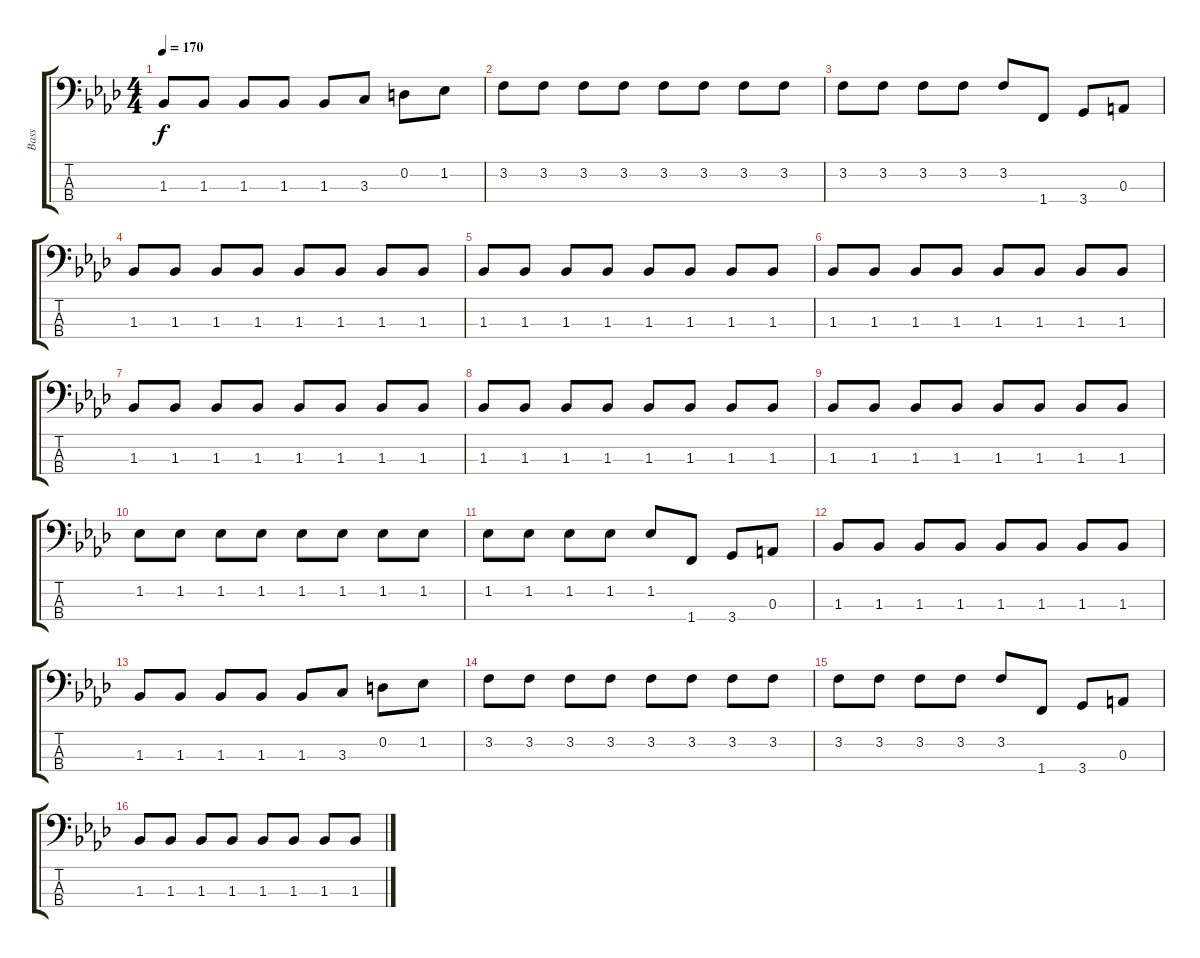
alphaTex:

\track ("Bass" "Bass") {instrument electricbassfinger}
\staff {score tabs}
\tuning (G2 D2 A1 E1) {hide}
\ts (4 4)
\tempo 170
\clef f4
\ks ab
1.3.8{dy f} 1.3.8 1.3.8 1.3.8 1.3.8 3.3.8 0.2.8 1.2.8 |
3.2.8 3.2.8 3.2.8 3.2.8 3.2.8 3.2.8 3.2.8 3.2.8 |
3.2.8 3.2.8 3.2.8 3.2.8 3.2.8 1.4.8 3.4.8 0.3.8 |
1.3.8 1.3.8 1.3.8 1.3.8 1.3.8 1.3.8 1.3.8 1.3.8 |
1.3.8 1.3.8 1.3.8 1.3.8 1.3.8 1.3.8 1.3.8 1.3.8 |
1.3.8 1.3.8 1.3.8 1.3.8 1.3.8 1.3.8 1.3.8 1.3.8 |
1.3.8 1.3.8 1.3.8 1.3.8 1.3.8 1.3.8 1.3.8 1.3.8 |
1.3.8 1.3.8 1.3.8 1.3.8 1.3.8 1.3.8 1.3.8 1.3.8 |
1.3.8 1.3.8 1.3.8 1.3.8 1.3.8 1.3.8 1.3.8 1.3.8 |
1.2.8 1.2.8 1.2.8 1.2.8 1.2.8 1.2.8 1.2.8 1.2.8 |
1.2.8 1.2.8 1.2.8 1.2.8 1.2.8 1.4.8 3.4.8 0.3.8 |
1.3.8 1.3.8 1.3.8 1.3.8 1.3.8 1.3.8 1.3.8 1.3.8 |
1.3.8 1.3.8 1.3.8 1.3.8 1.3.8 3.3.8 0.2.8 1.2.8 |
3.2.8 3.2.8 3.2.8 3.2.8 3.2.8 3.2.8 3.2.8 3.2.8 |
3.2.8 3.2.8 3.2.8 3.2.8 3.2.8 1.4.8 3.4.8 0.3.8 |
1.3.8 1.3.8 1.3.8 1.3.8 1.3.8 1.3.8 1.3.8 1.3.8
